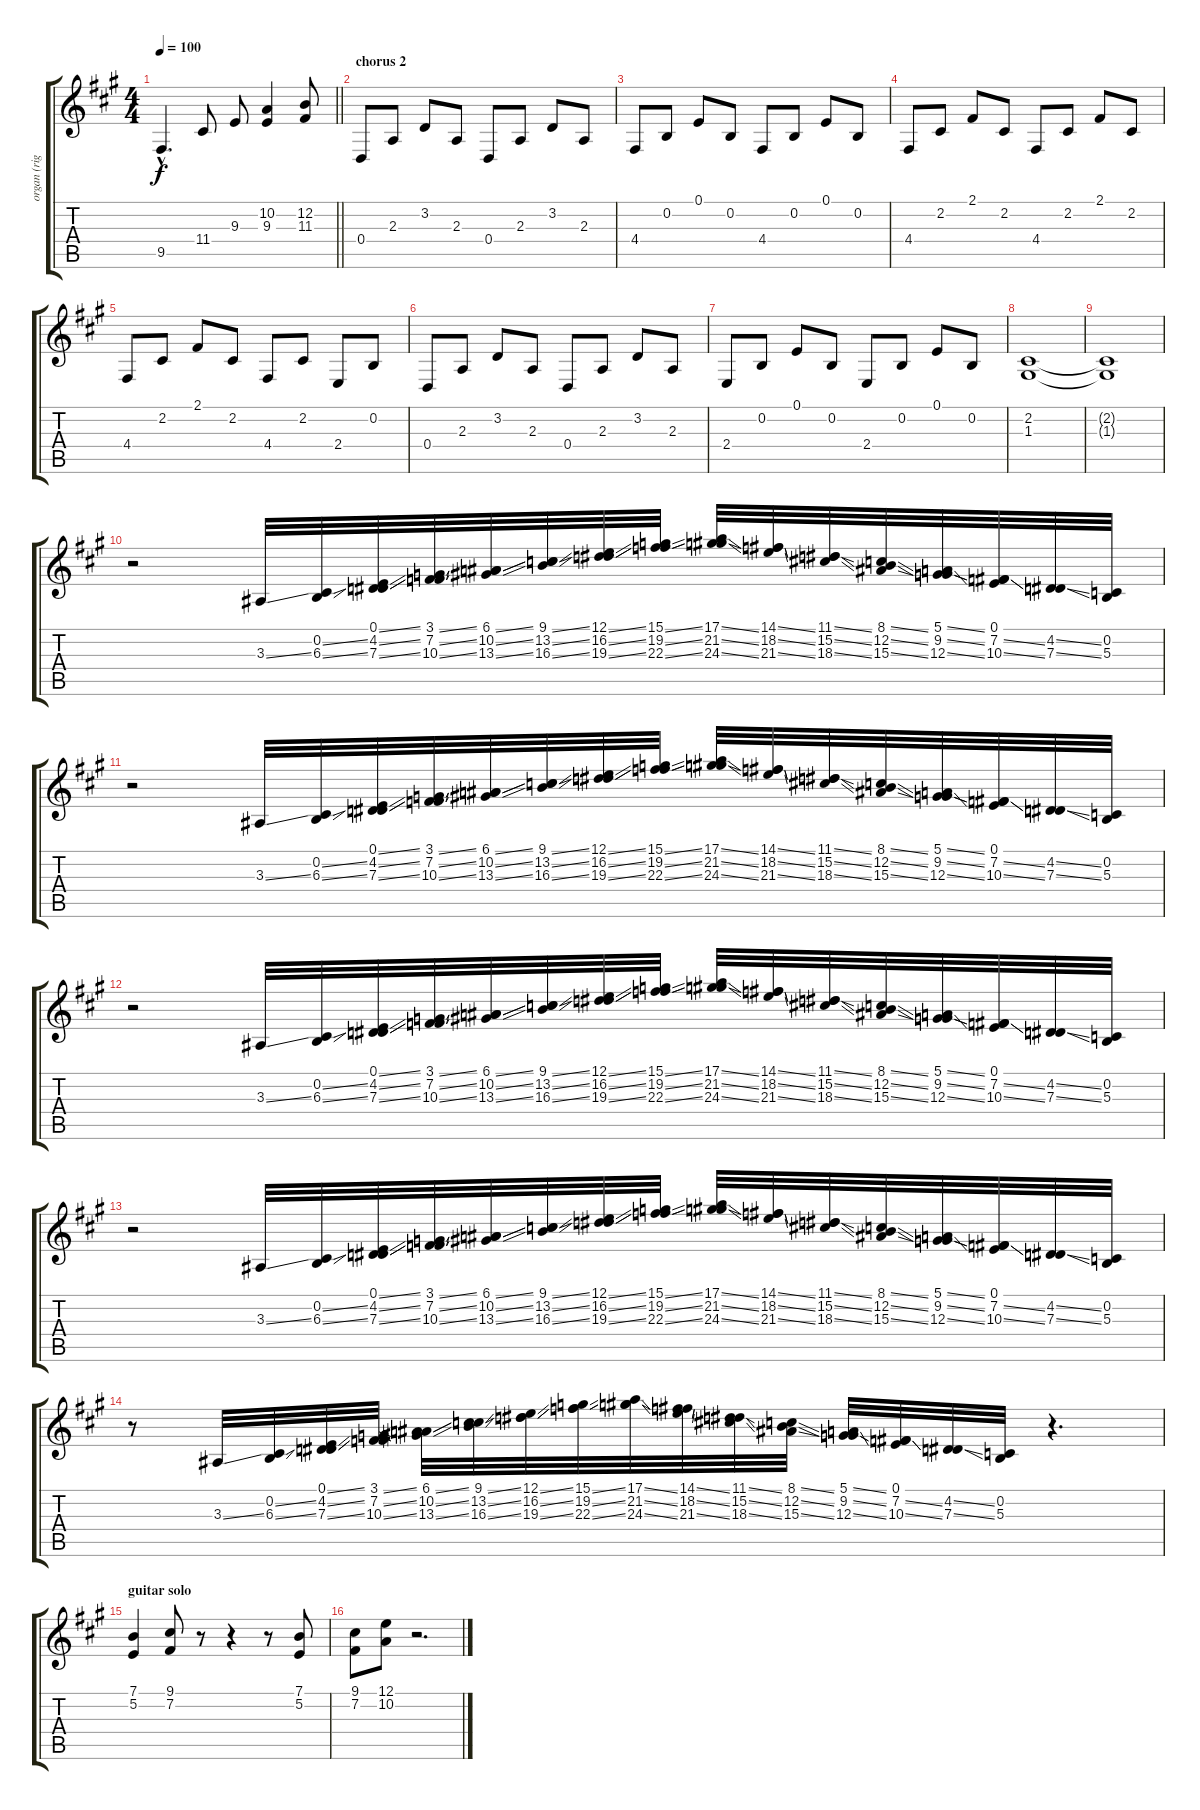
\track ("organ (right hand)" "organ (rig") {instrument rockorgan}
\staff {score tabs}
\tuning (E4 B3 G3 D3 A2 E2) {hide}
\ts (4 4)
\tempo 100
\clef g2
\barLineRight lightlight
\ks a
9.5{hac}.4{d dy f} 11.4.8 9.3.8 (10.2 9.3).4 (12.2 11.3).8 |
\section ("" "chorus 2")
0.4.8 2.3.8 3.2.8 2.3.8 0.4.8 2.3.8 3.2.8 2.3.8 |
4.4.8 0.2.8 0.1.8 0.2.8 4.4.8 0.2.8 0.1.8 0.2.8 |
4.4.8 2.2.8 2.1.8 2.2.8 4.4.8 2.2.8 2.1.8 2.2.8 |
4.4.8 2.2.8 2.1.8 2.2.8 4.4.8 2.2.8 2.4.8 0.2.8 |
0.4.8 2.3.8 3.2.8 2.3.8 0.4.8 2.3.8 3.2.8 2.3.8 |
2.4.8 0.2.8 0.1.8 0.2.8 2.4.8 0.2.8 0.1.8 0.2.8 |
(2.2 1.3).1 |
(2.2{t} 1.3{t}).1 |
r.2 3.3{ss}.32 (0.2{ss} 6.3{ss}).32 (0.1{ss} 4.2{ss} 7.3{ss}).32 (3.1{ss} 7.2{ss} 10.3{ss}).32 (6.1{ss} 10.2{ss} 13.3{ss}).32 (9.1{ss} 13.2{ss} 16.3{ss}).32 (12.1{ss} 16.2{ss} 19.3{ss}).32 (15.1{ss} 19.2{ss} 22.3{ss}).32 (17.1{ss} 21.2{ss} 24.3{ss}).32 (14.1{ss} 18.2{ss} 21.3{ss}).32 (11.1{ss} 15.2{ss} 18.3{ss}).32 (8.1{ss} 12.2{ss} 15.3{ss}).32 (5.1{ss} 9.2{ss} 12.3{ss}).32 (0.1 7.2{ss} 10.3{ss}).32 (4.2{ss} 7.3{ss}).32 (0.2 5.3).32 |
r.2 3.3{ss}.32 (0.2{ss} 6.3{ss}).32 (0.1{ss} 4.2{ss} 7.3{ss}).32 (3.1{ss} 7.2{ss} 10.3{ss}).32 (6.1{ss} 10.2{ss} 13.3{ss}).32 (9.1{ss} 13.2{ss} 16.3{ss}).32 (12.1{ss} 16.2{ss} 19.3{ss}).32 (15.1{ss} 19.2{ss} 22.3{ss}).32 (17.1{ss} 21.2{ss} 24.3{ss}).32 (14.1{ss} 18.2{ss} 21.3{ss}).32 (11.1{ss} 15.2{ss} 18.3{ss}).32 (8.1{ss} 12.2{ss} 15.3{ss}).32 (5.1{ss} 9.2{ss} 12.3{ss}).32 (0.1 7.2{ss} 10.3{ss}).32 (4.2{ss} 7.3{ss}).32 (0.2 5.3).32 |
r.2 3.3{ss}.32 (0.2{ss} 6.3{ss}).32 (0.1{ss} 4.2{ss} 7.3{ss}).32 (3.1{ss} 7.2{ss} 10.3{ss}).32 (6.1{ss} 10.2{ss} 13.3{ss}).32 (9.1{ss} 13.2{ss} 16.3{ss}).32 (12.1{ss} 16.2{ss} 19.3{ss}).32 (15.1{ss} 19.2{ss} 22.3{ss}).32 (17.1{ss} 21.2{ss} 24.3{ss}).32 (14.1{ss} 18.2{ss} 21.3{ss}).32 (11.1{ss} 15.2{ss} 18.3{ss}).32 (8.1{ss} 12.2{ss} 15.3{ss}).32 (5.1{ss} 9.2{ss} 12.3{ss}).32 (0.1 7.2{ss} 10.3{ss}).32 (4.2{ss} 7.3{ss}).32 (0.2 5.3).32 |
r.2 3.3{ss}.32 (0.2{ss} 6.3{ss}).32 (0.1{ss} 4.2{ss} 7.3{ss}).32 (3.1{ss} 7.2{ss} 10.3{ss}).32 (6.1{ss} 10.2{ss} 13.3{ss}).32 (9.1{ss} 13.2{ss} 16.3{ss}).32 (12.1{ss} 16.2{ss} 19.3{ss}).32 (15.1{ss} 19.2{ss} 22.3{ss}).32 (17.1{ss} 21.2{ss} 24.3{ss}).32 (14.1{ss} 18.2{ss} 21.3{ss}).32 (11.1{ss} 15.2{ss} 18.3{ss}).32 (8.1{ss} 12.2{ss} 15.3{ss}).32 (5.1{ss} 9.2{ss} 12.3{ss}).32 (0.1 7.2{ss} 10.3{ss}).32 (4.2{ss} 7.3{ss}).32 (0.2 5.3).32 |
r.8 3.3{ss}.32 (0.2{ss} 6.3{ss}).32 (0.1{ss} 4.2{ss} 7.3{ss}).32 (3.1{ss} 7.2{ss} 10.3{ss}).32 (6.1{ss} 10.2{ss} 13.3{ss}).32 (9.1{ss} 13.2{ss} 16.3{ss}).32 (12.1{ss} 16.2{ss} 19.3{ss}).32 (15.1{ss} 19.2{ss} 22.3{ss}).32 (17.1{ss} 21.2{ss} 24.3{ss}).32 (14.1{ss} 18.2{ss} 21.3{ss}).32 (11.1{ss} 15.2{ss} 18.3{ss}).32 (8.1{ss} 12.2{ss} 15.3{ss}).32 (5.1{ss} 9.2{ss} 12.3{ss}).32 (0.1 7.2{ss} 10.3{ss}).32 (4.2{ss} 7.3{ss}).32 (0.2 5.3).32 r.4{d} |
\section ("" "guitar solo")
(7.1 5.2).4 (9.1 7.2).8 r.8 r.4 r.8 (7.1 5.2).8 |
(9.1 7.2).8 (12.1 10.2).8 r.2{d}
